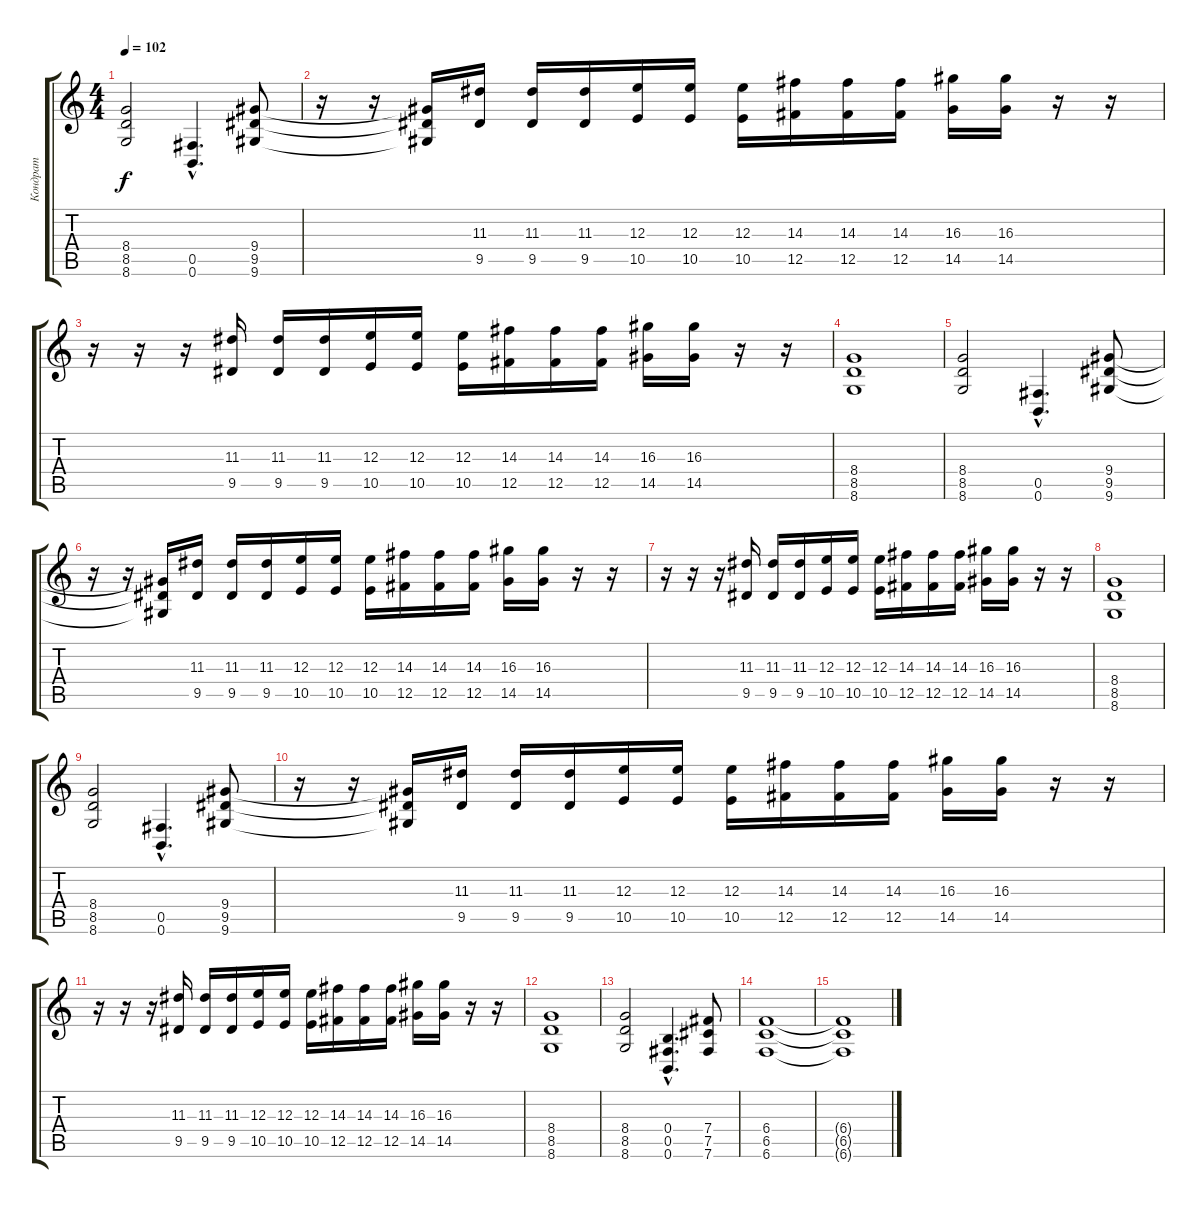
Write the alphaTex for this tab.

\track ("Кондрат" "Кондрат") {instrument overdrivenguitar}
\staff {score tabs}
\tuning (Db4 Ab3 E3 B2 Gb2 B1) {hide}
\ts (4 4)
\tempo 102
\clef g2
\ks c
(8.4 8.5 8.6).2{dy f} (0.5{hac} 0.6{hac}).4{d} (9.4 9.5 9.6).8 |
r.16 r.16 (9.4{t} 9.5{t} 9.6{t}).16 (11.3 9.5).16 (11.3 9.5).16 (11.3 9.5).16 (12.3 10.5).16 (12.3 10.5).16 (12.3 10.5).16 (14.3 12.5).16 (14.3 12.5).16 (14.3 12.5).16 (16.3 14.5).16 (16.3 14.5).16 r.16 r.16 |
r.16 r.16 r.16 (11.3 9.5).16 (11.3 9.5).16 (11.3 9.5).16 (12.3 10.5).16 (12.3 10.5).16 (12.3 10.5).16 (14.3 12.5).16 (14.3 12.5).16 (14.3 12.5).16 (16.3 14.5).16 (16.3 14.5).16 r.16 r.16 |
(8.4 8.5 8.6).1 |
(8.4 8.5 8.6).2 (0.5{hac} 0.6{hac}).4{d} (9.4 9.5 9.6).8 |
r.16 r.16 (9.4{t} 9.5{t} 9.6{t}).16 (11.3 9.5).16 (11.3 9.5).16 (11.3 9.5).16 (12.3 10.5).16 (12.3 10.5).16 (12.3 10.5).16 (14.3 12.5).16 (14.3 12.5).16 (14.3 12.5).16 (16.3 14.5).16 (16.3 14.5).16 r.16 r.16 |
r.16 r.16 r.16 (11.3 9.5).16 (11.3 9.5).16 (11.3 9.5).16 (12.3 10.5).16 (12.3 10.5).16 (12.3 10.5).16 (14.3 12.5).16 (14.3 12.5).16 (14.3 12.5).16 (16.3 14.5).16 (16.3 14.5).16 r.16 r.16 |
(8.4 8.5 8.6).1 |
(8.4 8.5 8.6).2 (0.5{hac} 0.6{hac}).4{d} (9.4 9.5 9.6).8 |
r.16 r.16 (9.4{t} 9.5{t} 9.6{t}).16 (11.3 9.5).16 (11.3 9.5).16 (11.3 9.5).16 (12.3 10.5).16 (12.3 10.5).16 (12.3 10.5).16 (14.3 12.5).16 (14.3 12.5).16 (14.3 12.5).16 (16.3 14.5).16 (16.3 14.5).16 r.16 r.16 |
r.16 r.16 r.16 (11.3 9.5).16 (11.3 9.5).16 (11.3 9.5).16 (12.3 10.5).16 (12.3 10.5).16 (12.3 10.5).16 (14.3 12.5).16 (14.3 12.5).16 (14.3 12.5).16 (16.3 14.5).16 (16.3 14.5).16 r.16 r.16 |
(8.4 8.5 8.6).1 |
(8.4 8.5 8.6).2 (0.4{hac} 0.5{hac} 0.6{hac}).4{d} (7.4 7.5 7.6).8 |
(6.4 6.5 6.6).1 |
(6.4{t} 6.5{t} 6.6{t}).1
